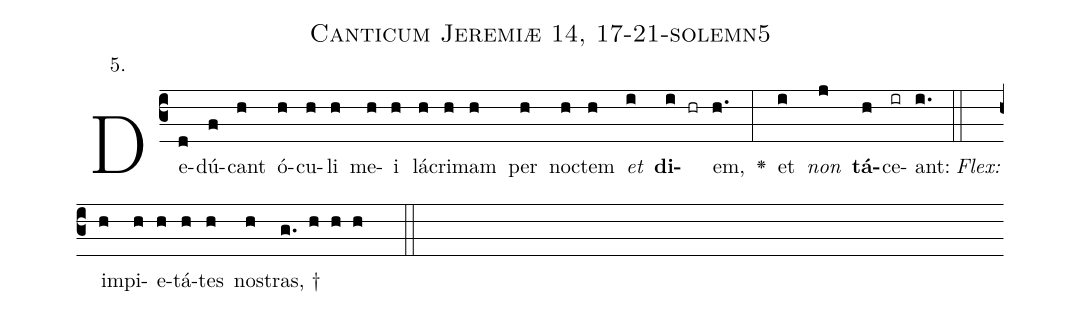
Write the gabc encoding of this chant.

name: Canticum Jeremiæ 14, 17-21-solemn5;
annotation: 5.;
%%
(c3)De(d)dú(f)cant(h) ó(h)cu(h)li(h) me(h)i(h) lá(h)cri(h)mam(h) per(h) no(h)ctem(h) <i>et</i>(i) <b>di</b>(i hr)em,(h.) <v>\greheightstar</v>(:) et(i) <i>non</i>(j) <b>tá</b>(h)ce(ir)ant:(i.) (::)
<i>Flex:</i>()  im(h)pi(h)e(h)tá(h)tes(h) no(h)stras, †(g. h h h  ::)

%E(i) u(h) o(i) u(j) a(h) e.(i.) (::)
